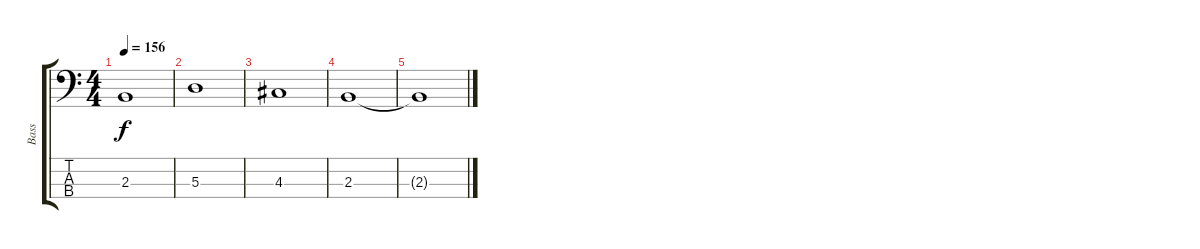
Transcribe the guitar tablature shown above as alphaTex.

\track ("Bass" "Bass") {instrument electricbassfinger}
\staff {score tabs}
\tuning (G2 D2 A1 E1) {hide}
\ts (4 4)
\tempo 156
\clef f4
\ks c
2.3.1{dy f} |
5.3.1 |
4.3.1 |
2.3.1 |
2.3{t}.1
